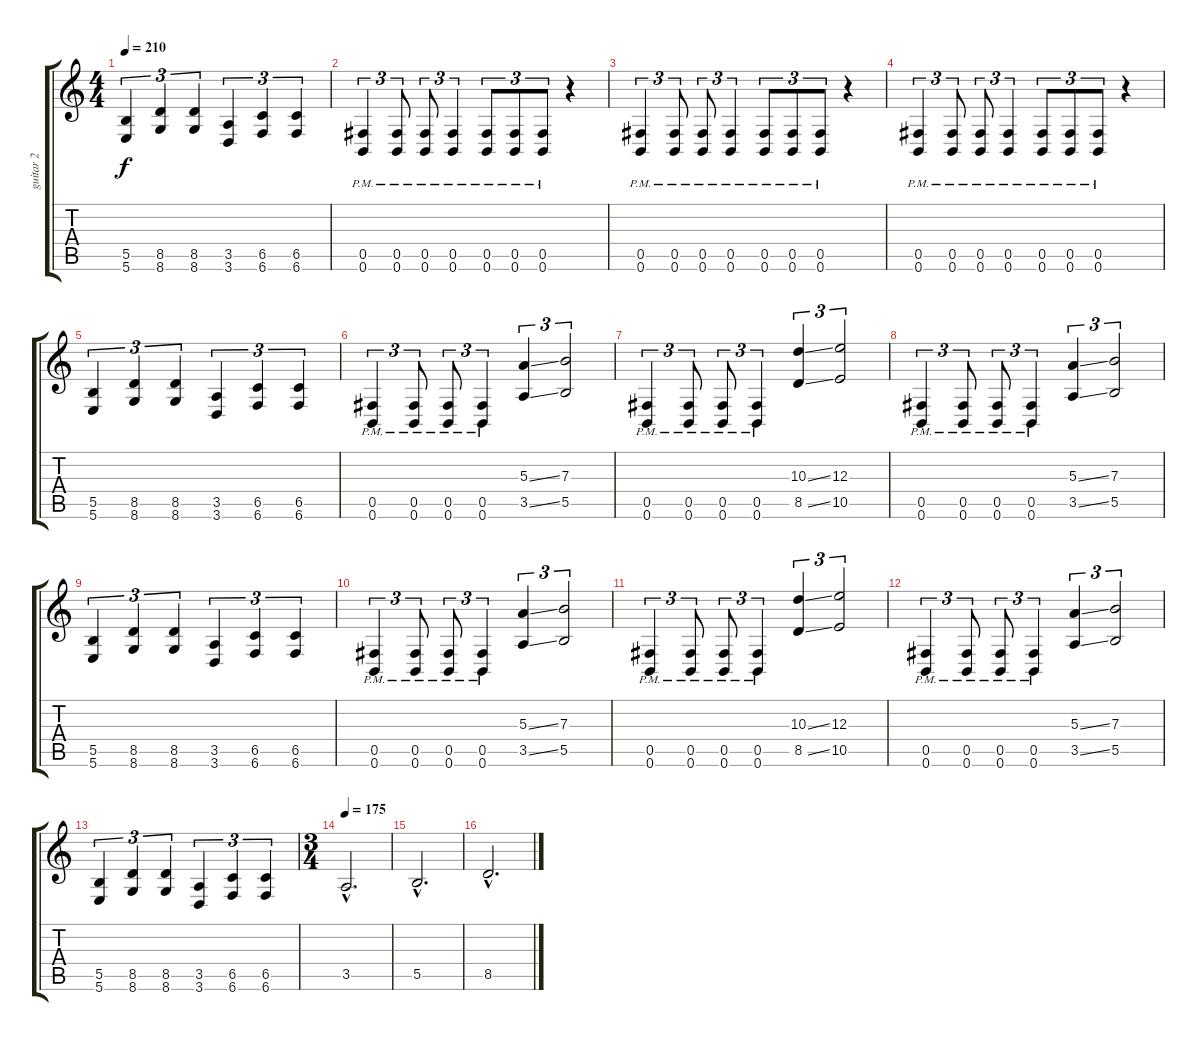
\track ("guitar 2" "guitar 2") {instrument overdrivenguitar}
\staff {score tabs}
\tuning (Db4 Ab3 E3 B2 Gb2 B1) {hide}
\ts (4 4)
\tempo 210
\clef g2
\ks c
(5.5 5.6).4{tu (3 2) dy f} (8.5 8.6).4{tu (3 2)} (8.5 8.6).4{tu (3 2)} (3.5 3.6).4{tu (3 2)} (6.5 6.6).4{tu (3 2)} (6.5 6.6).4{tu (3 2)} |
(0.5{pm} 0.6{pm}).4{tu (3 2)} (0.5{pm} 0.6{pm}).8{tu (3 2)} (0.5{pm} 0.6{pm}).8{tu (3 2)} (0.5{pm} 0.6{pm}).4{tu (3 2)} (0.5{pm} 0.6{pm}).8{tu (3 2)} (0.5{pm} 0.6{pm}).8{tu (3 2)} (0.5{pm} 0.6{pm}).8{tu (3 2)} r.4 |
(0.5{pm} 0.6{pm}).4{tu (3 2)} (0.5{pm} 0.6{pm}).8{tu (3 2)} (0.5{pm} 0.6{pm}).8{tu (3 2)} (0.5{pm} 0.6{pm}).4{tu (3 2)} (0.5{pm} 0.6{pm}).8{tu (3 2)} (0.5{pm} 0.6{pm}).8{tu (3 2)} (0.5{pm} 0.6{pm}).8{tu (3 2)} r.4 |
(0.5{pm} 0.6{pm}).4{tu (3 2)} (0.5{pm} 0.6{pm}).8{tu (3 2)} (0.5{pm} 0.6{pm}).8{tu (3 2)} (0.5{pm} 0.6{pm}).4{tu (3 2)} (0.5{pm} 0.6{pm}).8{tu (3 2)} (0.5{pm} 0.6{pm}).8{tu (3 2)} (0.5{pm} 0.6{pm}).8{tu (3 2)} r.4 |
(5.5 5.6).4{tu (3 2)} (8.5 8.6).4{tu (3 2)} (8.5 8.6).4{tu (3 2)} (3.5 3.6).4{tu (3 2)} (6.5 6.6).4{tu (3 2)} (6.5 6.6).4{tu (3 2)} |
(0.5{pm} 0.6{pm}).4{tu (3 2)} (0.5{pm} 0.6{pm}).8{tu (3 2)} (0.5{pm} 0.6{pm}).8{tu (3 2)} (0.5{pm} 0.6{pm}).4{tu (3 2)} (5.3{ss} 3.5{ss}).4{tu (3 2)} (7.3 5.5).2{tu (3 2)} |
(0.5{pm} 0.6{pm}).4{tu (3 2)} (0.5{pm} 0.6{pm}).8{tu (3 2)} (0.5{pm} 0.6{pm}).8{tu (3 2)} (0.5{pm} 0.6{pm}).4{tu (3 2)} (10.3{ss} 8.5{ss}).4{tu (3 2)} (12.3 10.5).2{tu (3 2)} |
(0.5{pm} 0.6{pm}).4{tu (3 2)} (0.5{pm} 0.6{pm}).8{tu (3 2)} (0.5{pm} 0.6{pm}).8{tu (3 2)} (0.5{pm} 0.6{pm}).4{tu (3 2)} (5.3{ss} 3.5{ss}).4{tu (3 2)} (7.3 5.5).2{tu (3 2)} |
(5.5 5.6).4{tu (3 2)} (8.5 8.6).4{tu (3 2)} (8.5 8.6).4{tu (3 2)} (3.5 3.6).4{tu (3 2)} (6.5 6.6).4{tu (3 2)} (6.5 6.6).4{tu (3 2)} |
(0.5{pm} 0.6{pm}).4{tu (3 2)} (0.5{pm} 0.6{pm}).8{tu (3 2)} (0.5{pm} 0.6{pm}).8{tu (3 2)} (0.5{pm} 0.6{pm}).4{tu (3 2)} (5.3{ss} 3.5{ss}).4{tu (3 2)} (7.3 5.5).2{tu (3 2)} |
(0.5{pm} 0.6{pm}).4{tu (3 2)} (0.5{pm} 0.6{pm}).8{tu (3 2)} (0.5{pm} 0.6{pm}).8{tu (3 2)} (0.5{pm} 0.6{pm}).4{tu (3 2)} (10.3{ss} 8.5{ss}).4{tu (3 2)} (12.3 10.5).2{tu (3 2)} |
(0.5{pm} 0.6{pm}).4{tu (3 2)} (0.5{pm} 0.6{pm}).8{tu (3 2)} (0.5{pm} 0.6{pm}).8{tu (3 2)} (0.5{pm} 0.6{pm}).4{tu (3 2)} (5.3{ss} 3.5{ss}).4{tu (3 2)} (7.3 5.5).2{tu (3 2)} |
(5.5 5.6).4{tu (3 2)} (8.5 8.6).4{tu (3 2)} (8.5 8.6).4{tu (3 2)} (3.5 3.6).4{tu (3 2)} (6.5 6.6).4{tu (3 2)} (6.5 6.6).4{tu (3 2)} |
\ts (3 4)
\tempo 175
3.5{hac}.2{d} |
5.5{hac}.2{d} |
8.5{hac}.2{d}
